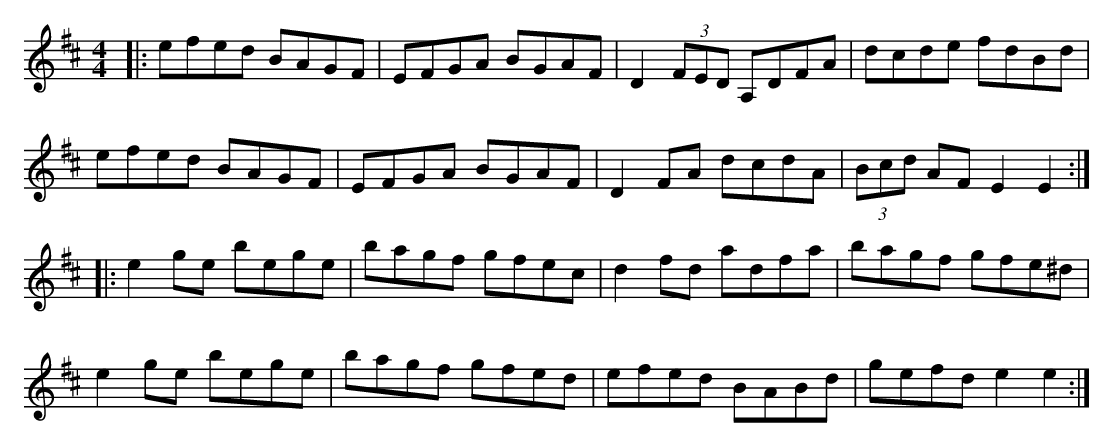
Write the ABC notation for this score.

X:1
M:4/4
K:Edor
|:efed BAGF|EFGA BGAF|D2 (3FED A,DFA|dcde fdBd|
efed BAGF|EFGA BGAF|D2 FA dcdA|(3Bcd AF E2 E2:|
|:e2 ge bege|bagf gfec|d2 fd adfa|bagf gfe^d|
e2 ge bege|bagf gfed|efed BABd|gefd e2 e2:|
